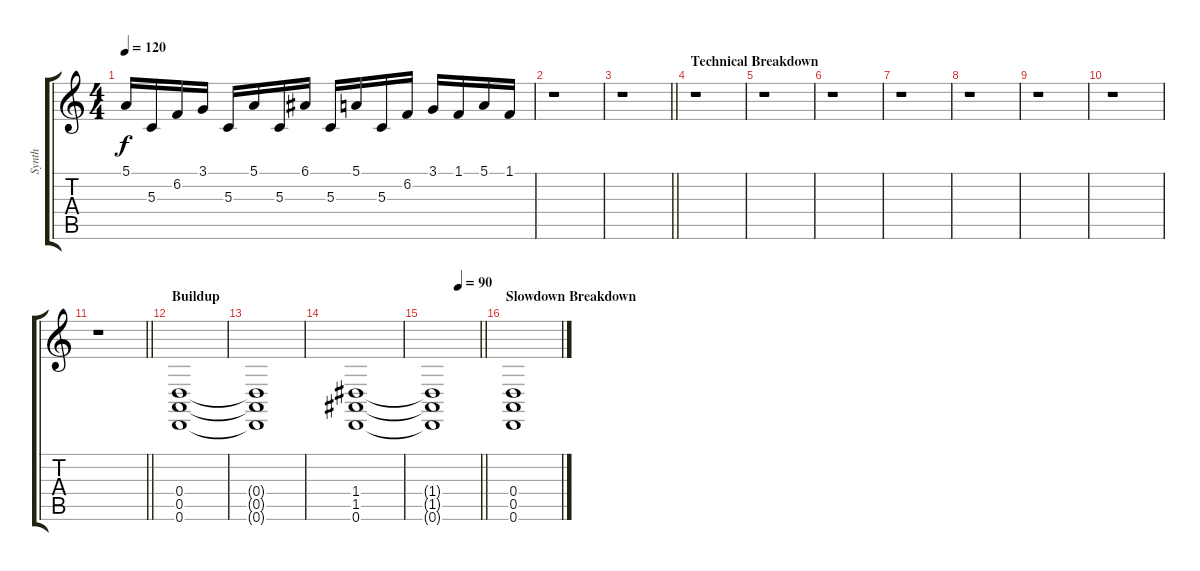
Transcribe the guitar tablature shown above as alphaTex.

\track ("Synth" "Synth") {instrument lead2sawtooth}
\staff {score tabs}
\tuning (E4 B3 G3 D3 A2 D2) {hide}
\ts (4 4)
\tempo 120
\clef g2
\ks c
5.1.16{dy f} 5.3.16 6.2.16 3.1.16 5.3.16 5.1.16 5.3.16 6.1.16 5.3.16 5.1.16 5.3.16 6.2.16 3.1.16 1.1.16 5.1.16 1.1.16 |
r.1 |
\barLineRight lightlight
r.1 |
\section ("" "Technical Breakdown")
r.1 |
r.1 |
r.1 |
r.1 |
r.1 |
r.1 |
r.1 |
\barLineRight lightlight
r.1 |
\section ("" "Buildup")
(0.4 0.5 0.6).1{volume 10 balance 16 instrument pad2warm} |
(0.4{t} 0.5{t} 0.6{t}).1 |
(1.4 1.5 0.6).1 |
\tempo (90 0.5625)
\barLineRight lightlight
(1.4{t} 1.5{t} 0.6{t}).1 |
\section ("" "Slowdown Breakdown")
(0.4 0.5 0.6).1
